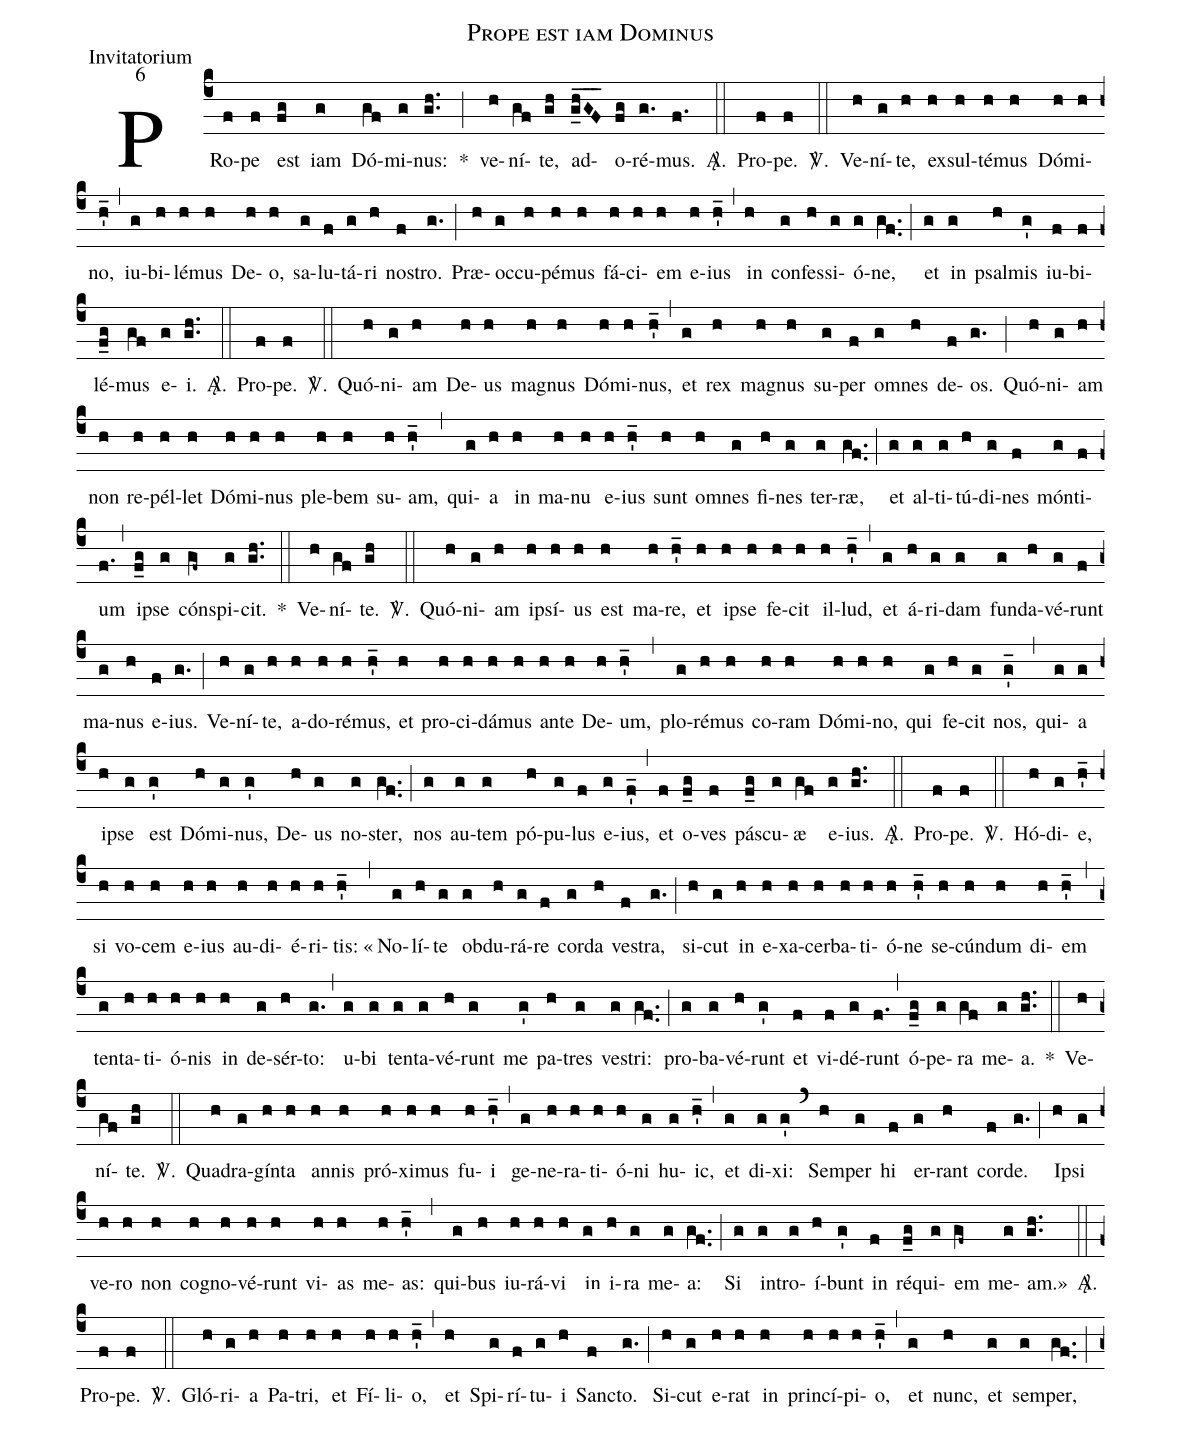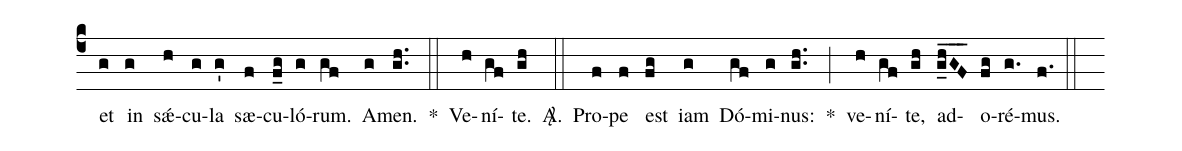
name:Prope est iam Dominus;
office-part:Invitatorium;
mode:6;
%%
(c4)
PRo(f)pe(f) est(fg) iam(g) Dó(gf)mi(g)nus:(gh..) *(;)
ve(h)ní(gf)te,(gh) ad(g_h_G_F_)o(fg)ré(g.)mus.(f.) <sp>A/</sp>.(::)

Pro(f)pe.(f) <sp>V/</sp>.(::)

Ve(h)ní(g)te,(h) ex(h)sul(h)té(h)mus(h) Dó(h)mi(h)no,(h'_) (,)
iu(g)bi(h)lé(h)mus(h) De(h)o,(h) sa(g)lu(f)tá(g)ri(h) no(f)stro.(g.) (;)
Præ(h)oc(g)cu(h)pé(h)mus(h) fá(h)ci(h)em(h) e(h)ius(h_') (,)
in(h) con(g)fes(h)si(g)ó(g)ne,(gf..) (;)
et(g) in(g) psal(h)mis(g') iu(f)bi(f)lé(f_g)mus(gf) e(g)i.(gh..) <sp>A/</sp>.(::)

Pro(f)pe.(f) <sp>V/</sp>.(::)

Quó(h)ni(g)am(h) De(h)us(h) ma(h)gnus(h) Dó(h)mi(h)nus,(h'_) (,)
et(g) rex(h) ma(h)gnus(h) su(g)per(f) om(g)nes(h) de(f)os.(g.) (;)
Quó(h)ni(g)am(h) non(h) re(h)pél(h)let(h) Dó(h)mi(h)nus(h) ple(h)bem(h) su(h)am,(h_') (,)
qui(g)a(h) in(h) ma(h)nu(h) e(h)ius(h_') sunt(h) om(h)nes(g) fi(h)nes(g) ter(g)ræ,(gf..) (;)
et(g) al(g)ti(g)tú(h)di(g)nes(f) món(g)ti(f)um(f.) (,)
i(f_g)pse(g) cón(gf~)spi(g)cit.(gh..) *(::)

Ve(h)ní(gf)te.(gh) <sp>V/</sp>.(::)

Quó(h)ni(g)am(h) i(h)psí(h)us(h) est(h) ma(h)re,(h'_) et(h) i(h)pse(h) fe(h)cit(h) il(h)lud,(h_') (,)
et(g) á(h)ri(g)dam(g) fun(g)da(h)vé(g)runt(f) ma(g)nus(h) e(f)ius.(g.) (;)
Ve(h)ní(g)te,(h) a(h)do(h)ré(h)mus,(h_') et(h) pro(h)ci(h)dá(h)mus(h) an(h)te(h) De(h)um,(h_') (,)
plo(g)ré(h)mus(h) co(h)ram(h) Dó(h)mi(h)no,(h) qui(g) fe(h)cit(g) nos,(g_') (,)
qui(g)a(g) i(h)pse(g) est(g') Dó(h)mi(g)nus,(g') De(h)us(g) no(g)ster,(gf..) (;)
nos(g) au(g)tem(g) pó(h)pu(g)lus(f) e(g)ius,(f_') (,)
et(f) o(f_g)ves(f) pá(f_g)scu(g)æ(gf) e(g)ius.(gh..) <sp>A/</sp>.(::)

Pro(f)pe.(f) <sp>V/</sp>.(::)

Hó(h)di(g)e,(h_') si(h) vo(h)cem(h) e(h)ius(h) au(h)di(h)é(h)ri(h)tis:(h_')
«(,)No(g)lí(h)te(g) ob(g)du(h)rá(g)re(f) cor(g)da(h) ve(f)stra,(g.) (;)
si(h)cut(g) in(h) e(h)xa(h)cer(h)ba(h)ti(h)ó(h)ne(h_') se(h)cún(h)dum(h) di(h)em(h_') (,)
ten(g)ta(h)ti(h)ó(h)nis(h) in(h) de(g)sér(h)to:(g.) (,)
u(g)bi(g) ten(g)ta(g)vé(h)runt(g) me(g') pa(h)tres(g) ve(g)stri:(gf..) (;)
pro(g)ba(g)vé(h)runt(g') et(f) vi(f)dé(g)runt(f.) (,)
ó(f_g)pe(g)ra(gf) me(g)a.(gh..) *(::)

Ve(h)ní(gf)te.(gh) <sp>V/</sp>.(::)

Qua(h)dra(g)gín(h)ta(h) an(h)nis(h) pró(h)xi(h)mus(h) fu(h)i(h_') (,)
ge(g)ne(h)ra(h)ti(h)ó(h)ni(g) hu(g)ic,(h_') (,)
et(g) di(g)xi:(g') (`)
Sem(h)per(g) hi(f) er(g)rant(h) cor(f)de.(g.) (;)
I(h)psi(g) ve(h)ro(h) non(h) co(h)gno(h)vé(h)runt(h) vi(h)as(h) me(h)as:(h_') (,)
qui(g)bus(h) iu(h)rá(h)vi(h) in(g) i(h)ra(g) me(g)a:(gf..) (;)
Si(g) in(g)tro(g)í(h)bunt(g') in(f) ré(f_g)qui(g)em(gf~) me(g)am.»(gh..) <sp>A/</sp>.(::)

Pro(f)pe.(f) <sp>V/</sp>.(::)

Gló(h)ri(g)a(h) Pa(h)tri,(h) et(h) Fí(h)li(h)o,(h_') (,)
et(h) Spi(g)rí(f)tu(g)i(h) San(f)cto.(g.) (;)
Si(h)cut(g) e(h)rat(h) in(h) prin(h)cí(h)pi(h)o,(h_') (,)
et(g) nunc,(h) et(g) sem(g)per,(gf..) (;)
et(g) in(g)  sǽ(h)cu(g)la(g') sæ(f)cu(f_g)ló(g)rum.(gf) A(g)men.(gh..) *(::)

Ve(h)ní(gf)te.(gh) <sp>A/</sp>.(::)

Pro(f)pe(f) est(fg) iam(g) Dó(gf)mi(g)nus:(gh..) *(;)
ve(h)ní(gf)te,(gh) ad(g_h_G_F_)o(fg)ré(g.)mus.(f.) (::)
